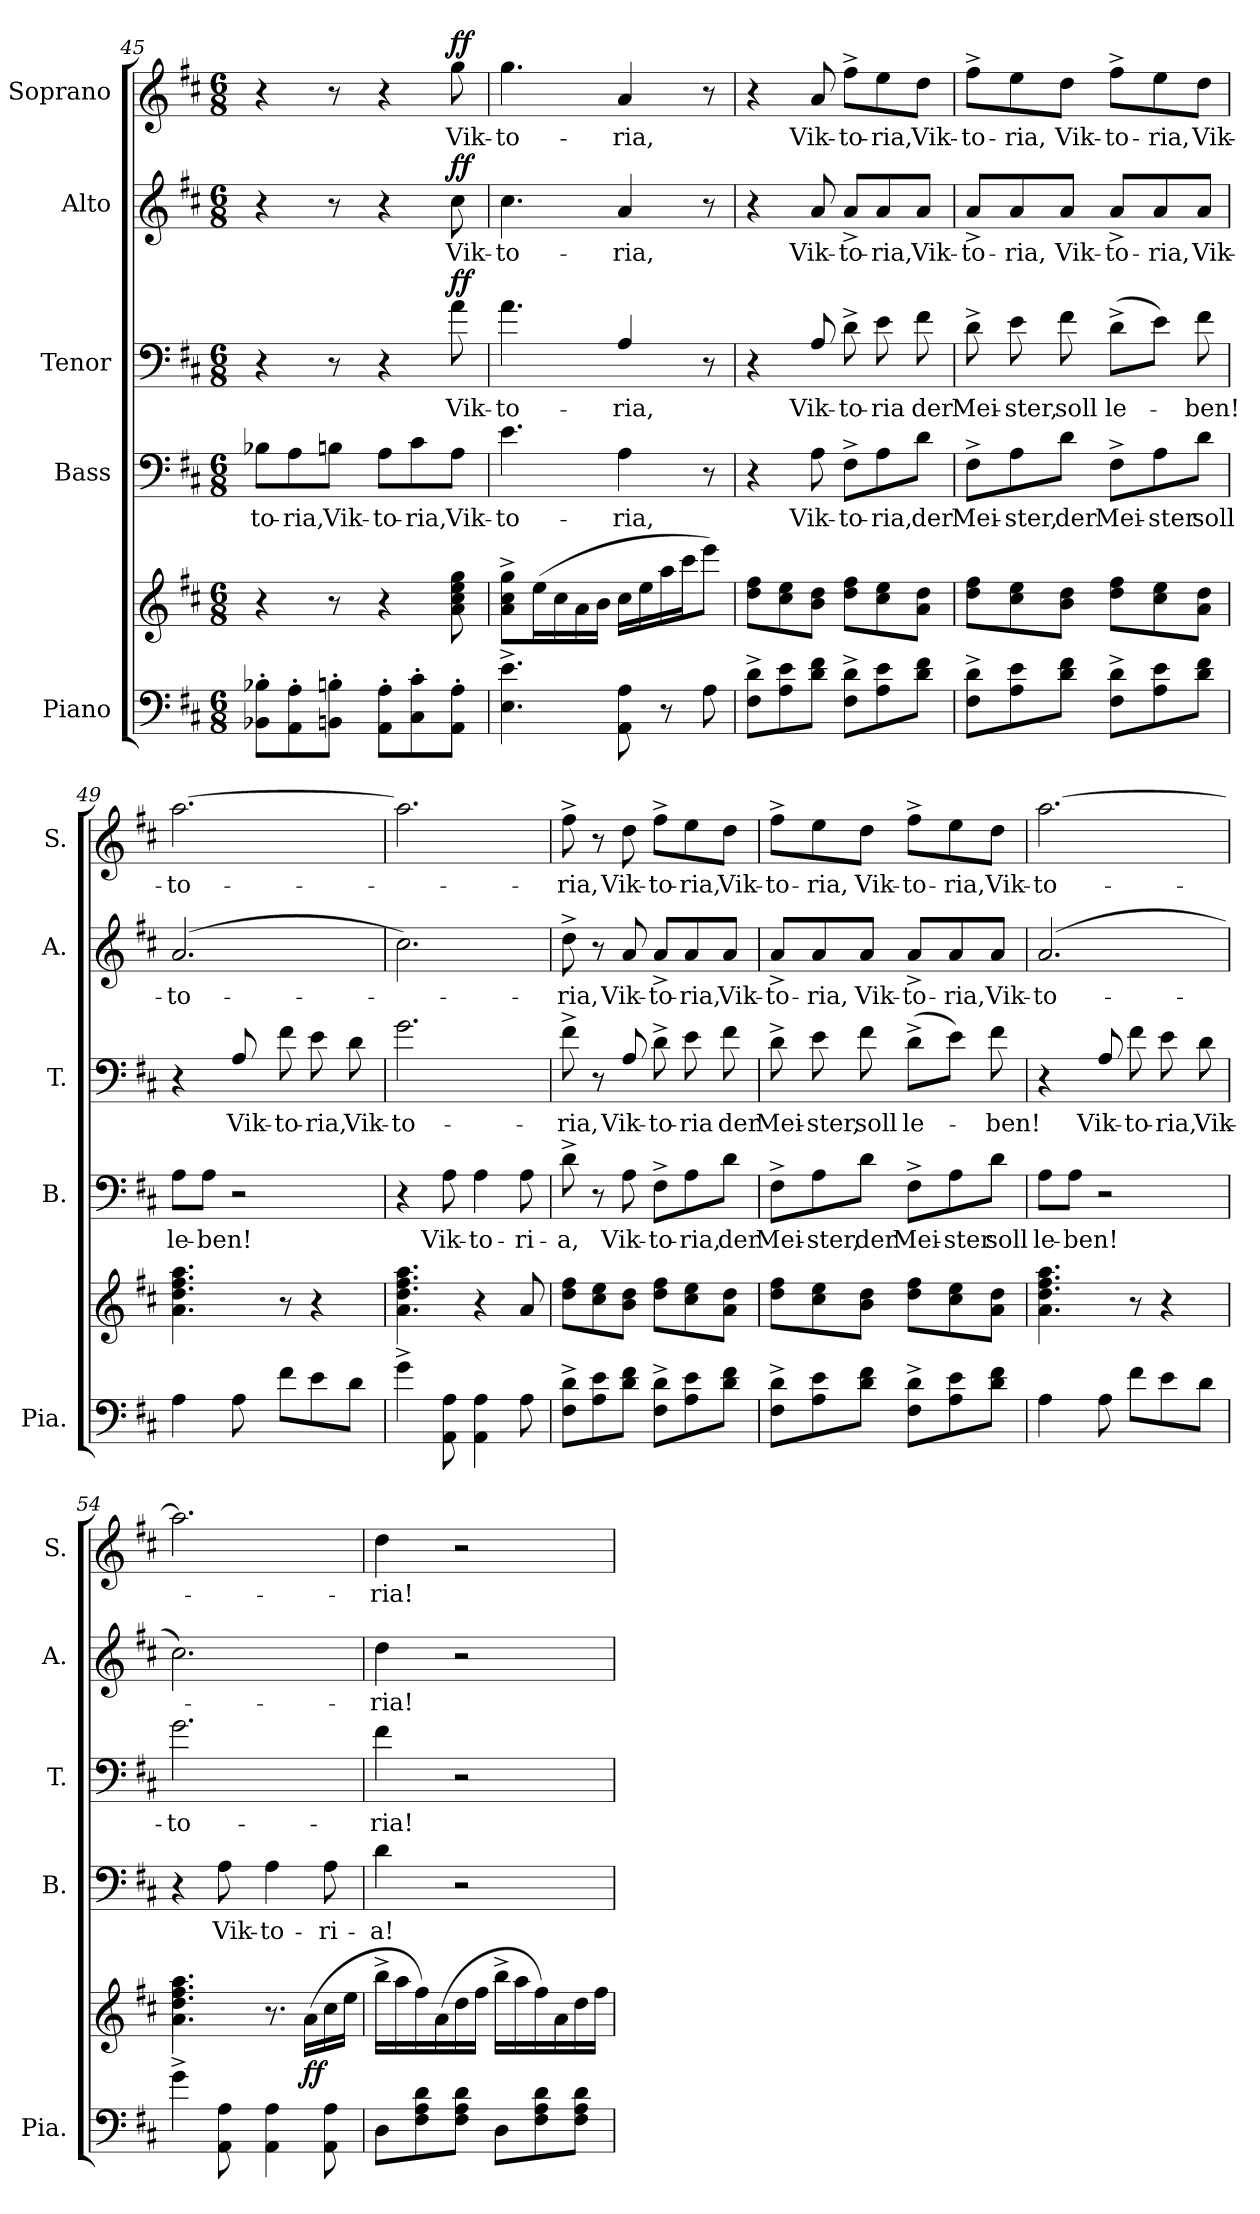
**kern	**kern	**dynam	**kern	**text	**kern	**text	**dynam	**kern	**text	**dynam	**kern	**text	**dynam
*part5	*part5	*part5	*part4	*part4	*part3	*part3	*part3	*part2	*part2	*part2	*part1	*part1	*part1
*staff6	*staff5	*staff5/6	*staff4	*staff4	*staff3	*staff3	*staff3	*staff2	*staff2	*staff2	*staff1	*staff1	*staff1
*I"Piano	*	*	*I"Bass	*	*I"Tenor	*	*	*I"Alto	*	*	*I"Soprano	*	*
*I'Pia.	*	*	*I'B.	*	*I'T.	*	*	*I'A.	*	*	*I'S.	*	*
!!LO:LB:g=z
*clefF4	*clefG2	*	*clefF4	*	*clefF4	*	*	*clefG2	*	*	*clefG2	*	*
*k[f#c#]	*k[f#c#]	*	*k[f#c#]	*	*k[f#c#]	*	*	*k[f#c#]	*	*	*k[f#c#]	*	*
*M6/8	*M6/8	*	*M6/8	*	*M6/8	*	*	*M6/8	*	*	*M6/8	*	*
=45	=45	=45	=45	=45	=45	=45	=45	=45	=45	=45	=45	=45	=45
8BB-X\' 8B-X\'L	4r	.	8B-X\L	-to-	4r	.	.	4r	.	.	4r	.	.
8AA\' 8A\'	.	.	8A\	-ria,	.	.	.	.	.	.	.	.	.
8BBn\' 8Bn\'J	8r	.	8Bn\J	Vik-	8r	.	.	8r	.	.	8r	.	.
8AA\' 8A\'L	4r	.	8A\L	-to-	4r	.	.	4r	.	.	4r	.	.
8C#\' 8c#\'	.	.	8c#\	-ria,	.	.	.	.	.	.	.	.	.
!	!	!	!	!	!	!	!LO:DY:a	!	!	!LO:DY:a	!	!	!LO:DY:a
8AA\' 8A\'J	8a\ 8cc#\ 8ee\ 8gg\	.	8A\J	Vik-	8a\	Vik-	ff	8cc#\	Vik-	ff	8gg\	Vik-	ff
=46	=46	=46	=46	=46	=46	=46	=46	=46	=46	=46	=46	=46	=46
4.E\^ 4.e\^	8a\^ 8cc#\^ 8gg\^L	.	4.e\	-to-	4.a\	-to-	.	4.cc#\	-to-	.	4.gg\	-to-	.
.	(16ee\L	.	.	.	.	.	.	.	.	.	.	.	.
.	16cc#\	.	.	.	.	.	.	.	.	.	.	.	.
.	16a\	.	.	.	.	.	.	.	.	.	.	.	.
.	16b\JJ	.	.	.	.	.	.	.	.	.	.	.	.
8AA\ 8A\	16cc#\LL	.	4A\	-ria,	4A/	-ria,	.	4a/	-ria,	.	4a/	-ria,	.
.	16ee\	.	.	.	.	.	.	.	.	.	.	.	.
8r	16aa\	.	.	.	.	.	.	.	.	.	.	.	.
.	16ccc#\J	.	.	.	.	.	.	.	.	.	.	.	.
8A\	8eee\J)	.	8r	.	8r	.	.	8r	.	.	8r	.	.
=47	=47	=47	=47	=47	=47	=47	=47	=47	=47	=47	=47	=47	=47
8F#\^ 8d\^L	8dd\ 8ff#\L	.	4r	.	4r	.	.	4r	.	.	4r	.	.
8A\ 8e\	8cc#\ 8ee\	.	.	.	.	.	.	.	.	.	.	.	.
8d\ 8f#\J	8b\ 8dd\J	.	8A\	Vik-	8A/	Vik-	.	8a/	Vik-	.	8a/	Vik-	.
8F#\^ 8d\^L	8dd\ 8ff#\L	.	8F#^\L	-to-	8d^\	-to-	.	8a^/L	-to-	.	8ff#^\L	-to-	.
8A\ 8e\	8cc#\ 8ee\	.	8A\	-ria,	8e\	-ria	.	8a/	-ria,	.	8ee\	-ria,	.
8d\ 8f#\J	8a\ 8dd\J	.	8d\J	der	8f#\	der	.	8a/J	Vik-	.	8dd\J	Vik-	.
!!LO:PB:g=z
=48	=48	=48	=48	=48	=48	=48	=48	=48	=48	=48	=48	=48	=48
8F#\^ 8d\^L	8dd\ 8ff#\L	.	8F#^\L	Mei-	8d^\	Mei-	.	8a^/L	-to-	.	8ff#^\L	-to-	.
8A\ 8e\	8cc#\ 8ee\	.	8A\	-ster,	8e\	-ster,	.	8a/	-ria,	.	8ee\	-ria,	.
8d\ 8f#\J	8b\ 8dd\J	.	8d\J	der	8f#\	soll	.	8a/J	Vik-	.	8dd\J	Vik-	.
8F#\^ 8d\^L	8dd\ 8ff#\L	.	8F#^\L	Mei-	(8d^\L	le-	.	8a^/L	-to-	.	8ff#^\L	-to-	.
8A\ 8e\	8cc#\ 8ee\	.	8A\	-ster	8e\J)	.	.	8a/	-ria,	.	8ee\	-ria,	.
8d\ 8f#\J	8a\ 8dd\J	.	8d\J	soll	8f#\	-ben!	.	8a/J	Vik-	.	8dd\J	Vik-	.
=49	=49	=49	=49	=49	=49	=49	=49	=49	=49	=49	=49	=49	=49
4A\	4.a\ 4.dd\ 4.ff#\ 4.aa\	.	8A\L	le-	4r	.	.	(2.a/	-to-	.	[2.aa\	-to-	.
.	.	.	8A\J	-ben!	.	.	.	.	.	.	.	.	.
8A\	.	.	2r	.	8A/	Vik-	.	.	.	.	.	.	.
8f#\L	8r	.	.	.	8f#\	-to-	.	.	.	.	.	.	.
8e\	4r	.	.	.	8e\	-ria,	.	.	.	.	.	.	.
8d\J	.	.	.	.	8d\	Vik-	.	.	.	.	.	.	.
=50	=50	=50	=50	=50	=50	=50	=50	=50	=50	=50	=50	=50	=50
4g^\	4.a\ 4.dd\ 4.ff#\ 4.aa\	.	4r	.	2.g\	-to-	.	2.cc#\)	.	.	2.aa\]	.	.
8AA\ 8A\	.	.	8A\	Vik-	.	.	.	.	.	.	.	.	.
4AA\ 4A\	4r	.	4A\	-to-	.	.	.	.	.	.	.	.	.
8A\	8a/	.	8A\	-ri-	.	.	.	.	.	.	.	.	.
=51	=51	=51	=51	=51	=51	=51	=51	=51	=51	=51	=51	=51	=51
8F#\^ 8d\^L	8dd\ 8ff#\L	.	8d^\	-a,	8f#^\	-ria,	.	8dd^\	-ria,	.	8ff#^\	-ria,	.
8A\ 8e\	8cc#\ 8ee\	.	8r	.	8r	.	.	8r	.	.	8r	.	.
8d\ 8f#\J	8b\ 8dd\J	.	8A\	Vik-	8A/	Vik-	.	8a/	Vik-	.	8dd\	Vik-	.
8F#\^ 8d\^L	8dd\ 8ff#\L	.	8F#^\L	-to-	8d^\	-to-	.	8a^/L	-to-	.	8ff#^\L	-to-	.
8A\ 8e\	8cc#\ 8ee\	.	8A\	-ria,	8e\	-ria	.	8a/	-ria,	.	8ee\	-ria,	.
8d\ 8f#\J	8a\ 8dd\J	.	8d\J	der	8f#\	der	.	8a/J	Vik-	.	8dd\J	Vik-	.
!!LO:LB:g=z
=52	=52	=52	=52	=52	=52	=52	=52	=52	=52	=52	=52	=52	=52
8F#\^ 8d\^L	8dd\ 8ff#\L	.	8F#^\L	Mei-	8d^\	Mei-	.	8a^/L	-to-	.	8ff#^\L	-to-	.
8A\ 8e\	8cc#\ 8ee\	.	8A\	-ster,	8e\	-ster,	.	8a/	-ria,	.	8ee\	-ria,	.
8d\ 8f#\J	8b\ 8dd\J	.	8d\J	der	8f#\	soll	.	8a/J	Vik-	.	8dd\J	Vik-	.
8F#\^ 8d\^L	8dd\ 8ff#\L	.	8F#^\L	Mei-	(8d^\L	le-	.	8a^/L	-to-	.	8ff#^\L	-to-	.
8A\ 8e\	8cc#\ 8ee\	.	8A\	-ster	8e\J)	.	.	8a/	-ria,	.	8ee\	-ria,	.
8d\ 8f#\J	8a\ 8dd\J	.	8d\J	soll	8f#\	-ben!	.	8a/J	Vik-	.	8dd\J	Vik-	.
=53	=53	=53	=53	=53	=53	=53	=53	=53	=53	=53	=53	=53	=53
4A\	4.a\ 4.dd\ 4.ff#\ 4.aa\	.	8A\L	le-	4r	.	.	(2.a/	-to-	.	[2.aa\	-to-	.
.	.	.	8A\J	-ben!	.	.	.	.	.	.	.	.	.
8A\	.	.	2r	.	8A/	Vik-	.	.	.	.	.	.	.
8f#\L	8r	.	.	.	8f#\	-to-	.	.	.	.	.	.	.
8e\	4r	.	.	.	8e\	-ria,	.	.	.	.	.	.	.
8d\J	.	.	.	.	8d\	Vik-	.	.	.	.	.	.	.
=54	=54	=54	=54	=54	=54	=54	=54	=54	=54	=54	=54	=54	=54
4g^\	4.a\ 4.dd\ 4.ff#\ 4.aa\	.	4r	.	2.g\	-to-	.	2.cc#\)	.	.	2.aa\]	.	.
8AA\ 8A\	.	.	8A\	Vik-	.	.	.	.	.	.	.	.	.
4AA\ 4A\	8.r	.	4A\	-to-	.	.	.	.	.	.	.	.	.
!	!	!LO:DY:b	!	!	!	!	!	!	!	!	!	!	!
.	(16a\LL	ff	.	.	.	.	.	.	.	.	.	.	.
8AA\ 8A\	16cc#\	.	8A\	-ri-	.	.	.	.	.	.	.	.	.
.	16ee\JJ	.	.	.	.	.	.	.	.	.	.	.	.
!!LO:PB:g=z
=55	=55	=55	=55	=55	=55	=55	=55	=55	=55	=55	=55	=55	=55
8D\L	16bb^\LL	.	4d\	-a!	4f#\	-ria!	.	4dd\	-ria!	.	4dd\	-ria!	.
.	16aa\	.	.	.	.	.	.	.	.	.	.	.	.
8F#\ 8A\ 8d\	16ff#\)	.	.	.	.	.	.	.	.	.	.	.	.
.	(16a\	.	.	.	.	.	.	.	.	.	.	.	.
8F#\ 8A\ 8d\J	16dd\	.	2r	.	2r	.	.	2r	.	.	2r	.	.
.	16ff#\JJ	.	.	.	.	.	.	.	.	.	.	.	.
8D\L	16bb^\LL	.	.	.	.	.	.	.	.	.	.	.	.
.	16aa\	.	.	.	.	.	.	.	.	.	.	.	.
8F#\ 8A\ 8d\	16ff#\)	.	.	.	.	.	.	.	.	.	.	.	.
.	16a\	.	.	.	.	.	.	.	.	.	.	.	.
8F#\ 8A\ 8d\J	16dd\	.	.	.	.	.	.	.	.	.	.	.	.
.	16ff#\JJ	.	.	.	.	.	.	.	.	.	.	.	.
=	=	=	=	=	=	=	=	=	=	=	=	=	=
*-	*-	*-	*-	*-	*-	*-	*-	*-	*-	*-	*-	*-	*-
